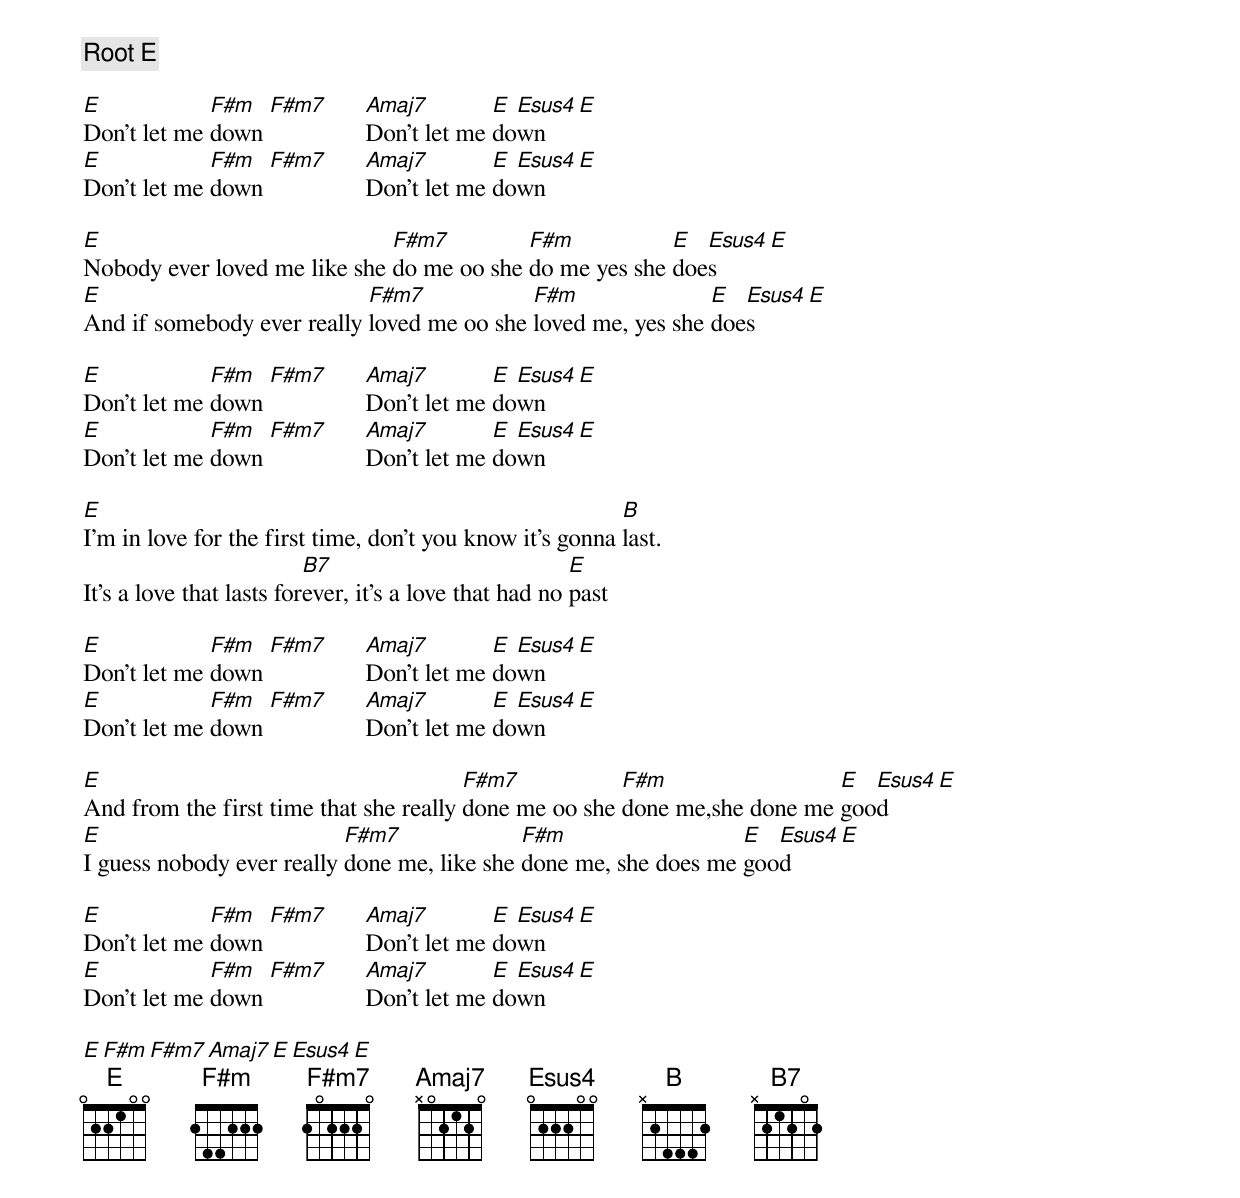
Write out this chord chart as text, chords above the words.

[Root] E

E            F#m  F#m7  Amaj7        E Esus4 E
Don't let me down       Don't let me down
E            F#m  F#m7  Amaj7        E Esus4 E
Don't let me down       Don't let me down

E                             F#m7         F#m           E  Esus4 E
Nobody ever loved me like she do me oo she do me yes she does
E                           F#m7            F#m               E  Esus4 E
And if somebody ever really loved me oo she loved me, yes she does

E            F#m  F#m7  Amaj7        E Esus4 E
Don't let me down       Don't let me down
E            F#m  F#m7  Amaj7        E Esus4 E
Don't let me down       Don't let me down

E                                                         B
I'm in love for the first time, don't you know it's gonna last.
                          B7                            E
It's a love that lasts forever, it's a love that had no past

E            F#m  F#m7  Amaj7        E Esus4 E
Don't let me down       Don't let me down
E            F#m  F#m7  Amaj7        E Esus4 E
Don't let me down       Don't let me down

E                                       F#m7           F#m                 E  Esus4 E
And from the first time that she really done me oo she done me,she done me good
E                          F#m7              F#m                  E  Esus4 E
I guess nobody ever really done me, like she done me, she does me good

E            F#m  F#m7  Amaj7        E Esus4 E
Don't let me down       Don't let me down
E            F#m  F#m7  Amaj7        E Esus4 E
Don't let me down       Don't let me down

E F#m F#m7 Amaj7 E Esus4 E
